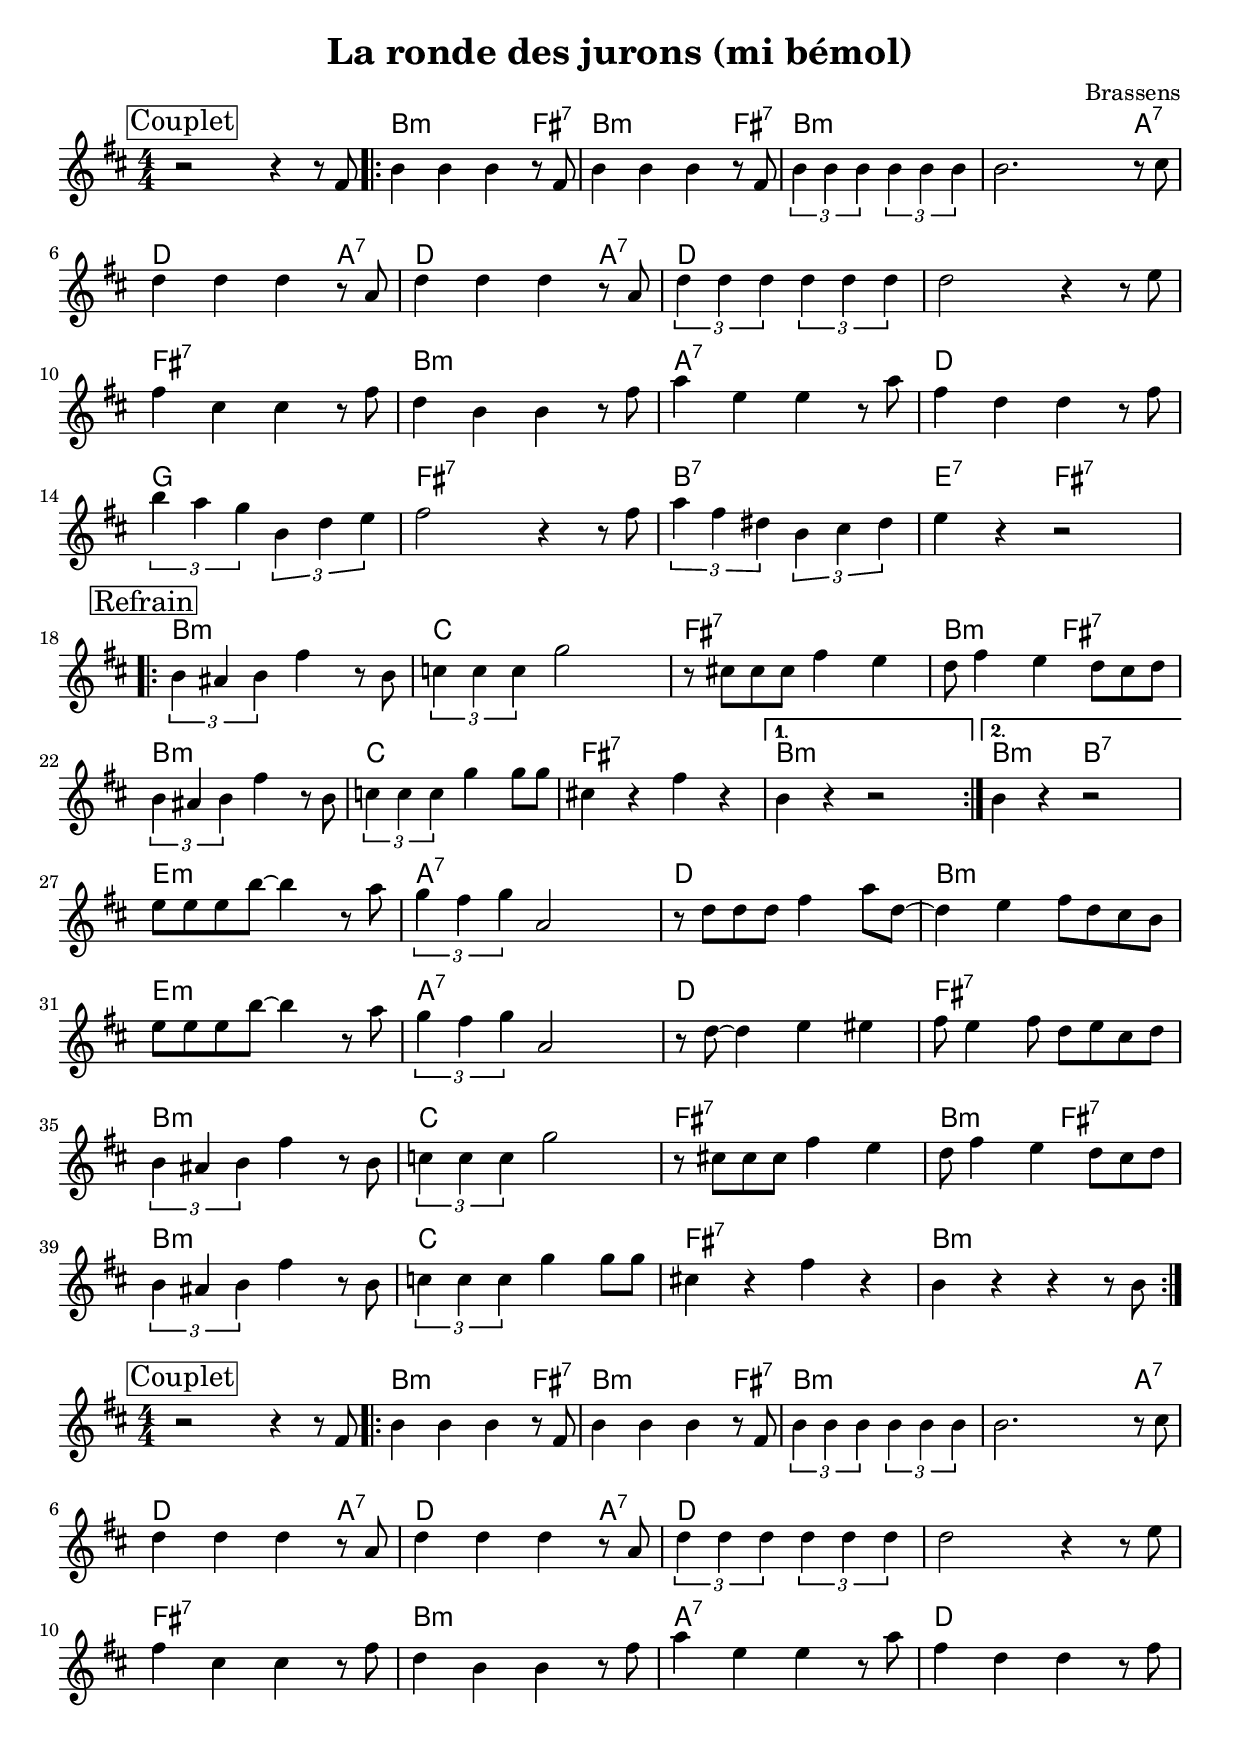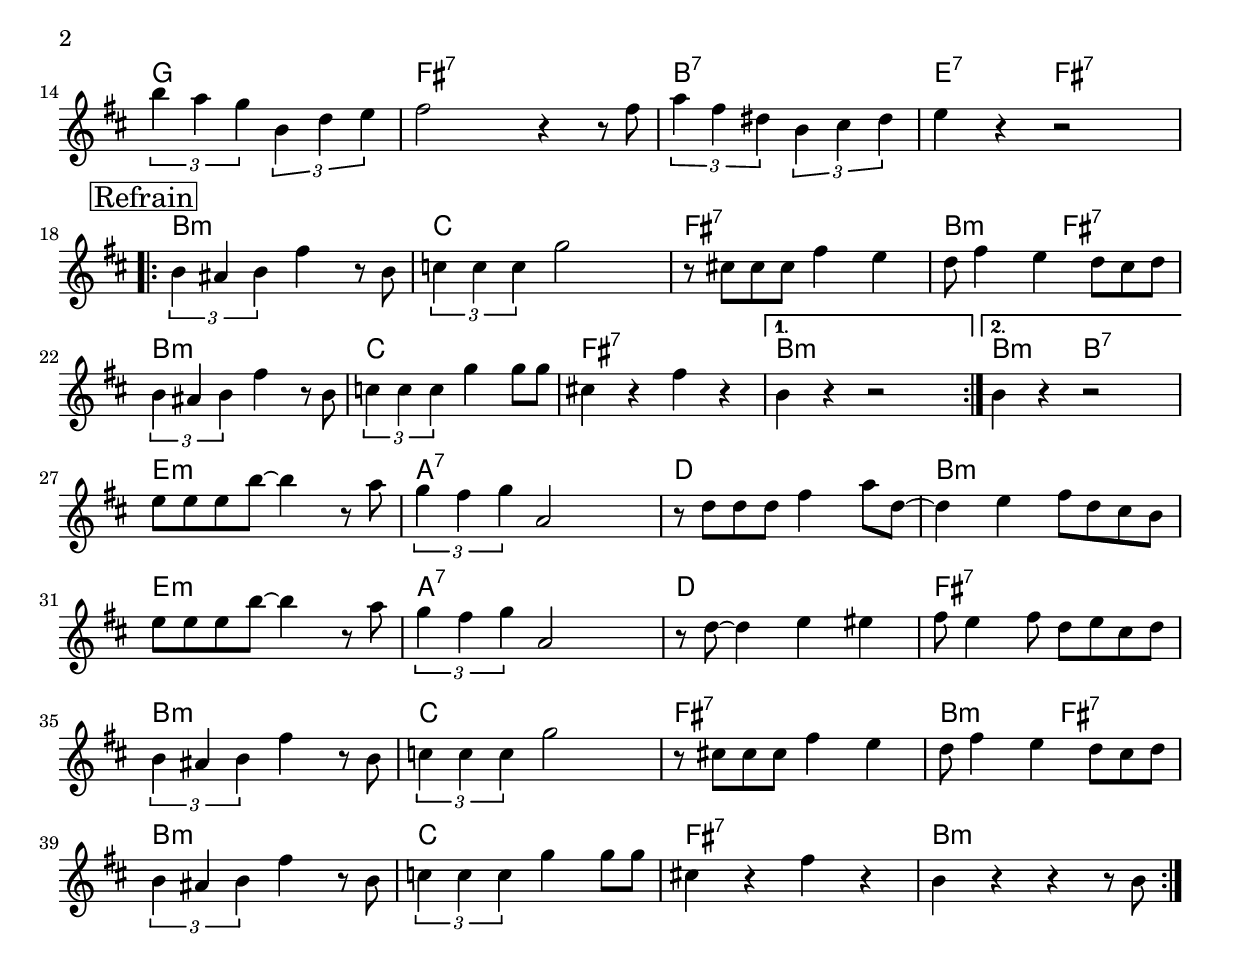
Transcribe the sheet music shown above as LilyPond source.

\version "2.18.2"	

noteCibleTransposition =   a   % c         % d pour Si b %  a, pour Mi b

ton = " (mi bémol)"

indent = 0

melodie =  \relative c'{
  \key d \minor
  \numericTimeSignature
  \time 4/4

  \mark \markup {\box Couplet}

  r2 r4 r8 a8 |
  \repeat volta 2 {

    d4 d d r8 a | d4 d d r8 a | \tuplet 3/2 {d4 d d} \tuplet 3/2 {d4 d d} | d2. r8 e | \break
    f4 f f r8 c | f4 f f r8 c | \tuplet 3/2 {f4 f f} \tuplet 3/2 {f4 f f} | f2 r4 r8 g | \break
    a4 e e r8 a | f4 d d r8 a' | c4 g g r8 c | a4 f f r8 a | \break
    \tuplet 3/2 {d4 c bes} \tuplet 3/2 {d, f g} | a2 r4 r8 a | \tuplet 3/2 {c4 a fis} \tuplet 3/2 {d e fis} | g4 r4 r2 | \break
    
    \mark \markup {\box Refrain}
    \repeat volta 2 {
      \tuplet 3/2 {d4 cis d} a'4 r8  d, | \tuplet 3/2 {ees4 ees ees} bes'2 | r8 e,!8 e8 e8 a4 g4 | f8 a4 g4 f8 e8 f | \break
      \tuplet 3/2 {d4 cis d} a'4 r8  d, | \tuplet 3/2 {ees4 ees ees} bes'4 bes8 bes | e,!4 r a r | }
    \alternative { {d,4 r r2 } {d4 r r2 } } \break
    g8 g g d'~ d4 r8 c | \tuplet 3/2 {bes4 a bes} c,2 | r8 f f f a4 c8 f,~ | f4 g4 a8 f e d | \break
    g8 g g d'~ d4 r8 c | \tuplet 3/2 {bes4 a bes} c,2 | r8 f~ f4 g gis | a8  g4 a8 f g e f | \break
    \tuplet 3/2 {d4 cis d} a'4 r8  d, | \tuplet 3/2 {ees4 ees ees} bes'2 | r8 e,!8 e8 e8 a4 g4 | f8 a4 g4 f8 e8 f | \break
    \tuplet 3/2 {d4 cis d} a'4 r8  d, | \tuplet 3/2 {ees4 ees ees} bes'4 bes8 bes | e,!4 r a r | d, r r4 r8 d8 | \break
    }
  
}




harmonie =  \chordmode{
  
  s1 | d2.:min a4:7 | d2.:min a4:7 | d1:min | s2. c4:7 |
  f2. c4:7 | f2. c4:7 | f1 | s |
  a1:7 | d:min | c:7 | f
  bes | a:7 | d:7 | g2:7 a:7

  \repeat volta 2 {
  d1:min | ees | a:7 | d2:min a:7 |
  d1:min | ees | a:7 |}
  \alternative { {d:min} {| d2:min d:7|} }
  g1:min | c:7 | f | d:min |
  g1:min | c:7 | f | a:7 |
  d1:min | ees | a:7 | d2:min a:7 |
  d1:min | ees | a:7 | d:min |
  
}



\header {
  title = #(string-append "La ronde des jurons" ton )
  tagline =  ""
  composer = "Brassens"
}



\score{
  <<
    \new ChordNames {
      \transpose c \noteCibleTransposition{
	\harmonie
      }
    }
    \new Staff { 
      \transpose c \noteCibleTransposition {
      \melodie
      }
    }
  >>
  \layout{ \context {      \Score      proportionalNotationDuration = #(ly:make-moment 4 30     )   } }
}






\score{
  <<
    \new ChordNames {
      \transpose c \noteCibleTransposition{
	\harmonie
      }
    }
    \new Staff  {
      \transpose c \noteCibleTransposition{ \melodie }
    }
  >>
  \layout{ \context {      \Score      proportionalNotationDuration = #(ly:make-moment 4 30     )   } }
}


